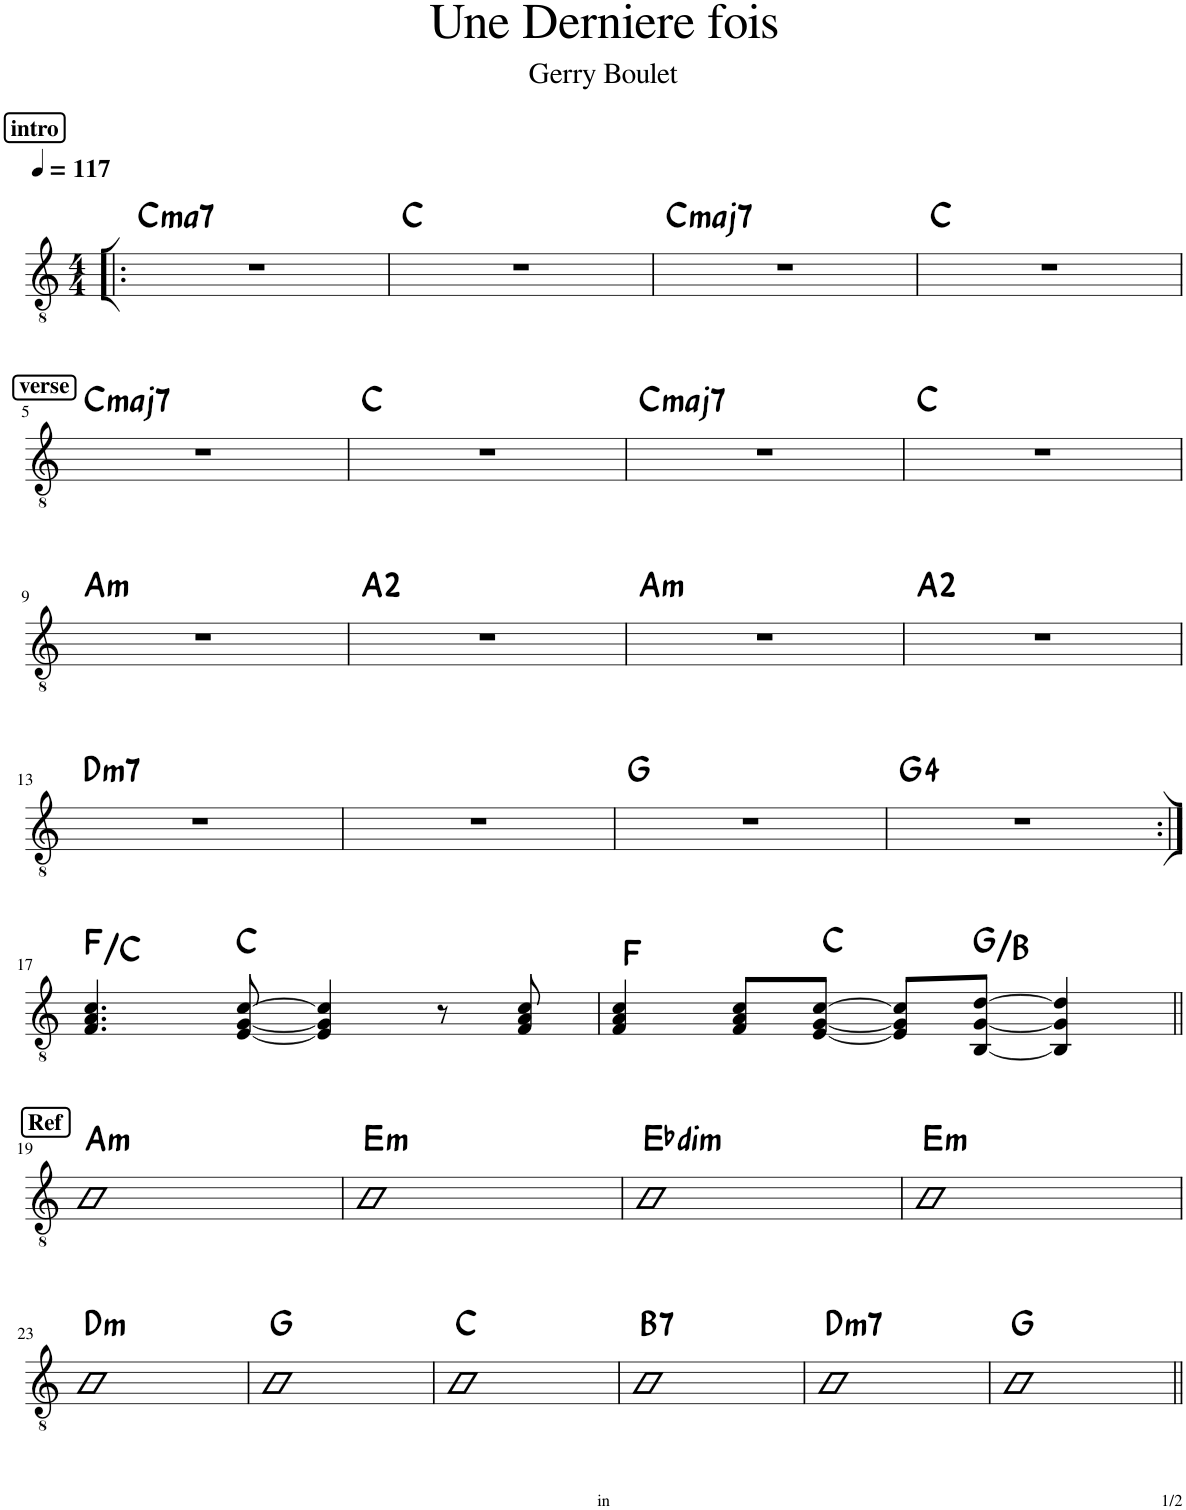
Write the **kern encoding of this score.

**kern	**harte
*part1	*part1
*staff1	*
*I"Classical Guitar	*
*I'Guit.	*
*clefGv2	*
*k[]	*
*M4/4	*
*MM117	*
!!LO:REH:place=s1:a:B:cj:fs=11:t=intro
=1!|:	=1!|:
!	!LO:H:kt=ma7
1r	C:maj7
=2	=2
1r	C:maj
=3	=3
!	!LO:H:kt=maj7
1r	C:maj7
=4	=4
1r	C:maj
!!LO:LB:g=z
!!LO:REH:place=s1:a:B:cj:fs=11:t=verse
=5	=5
!	!LO:H:kt=maj7
1r	C:maj7
=6	=6
1r	C:maj
=7	=7
!	!LO:H:kt=maj7
1r	C:maj7
=8	=8
1r	C:maj
!!LO:LB:g=z
=9	=9
!	!LO:H:kt=m
1r	A:min
=10	=10
1r	A:maj(2)
=11	=11
!	!LO:H:kt=m
1r	A:min
=12	=12
1r	A:maj(2)
!!LO:LB:g=z
=13	=13
!	!LO:H:kt=m7
1r	D:min7
=14	=14
1r	.
=15	=15
1r	G:maj
=16	=16
1r	G:maj(4)
!!LO:LB:g=z
=17:|!	=17:|!
4.F/ 4.A/ 4.c/	F:maj/5
[8E/ [8G/ [8c/	.
4E/] 4G/] 4c/]	C:maj
8r	.
8F/ 8A/ 8c/	.
=18	=18
4F/ 4A/ 4c/	F:maj
8F/ 8A/ 8c/L	.
[8E/ [8G/ [8c/J	.
8E/] 8G/] 8c/]L	C:maj
[8BB/ [8G/ [8d/J	G:maj/3
4BB/] 4G/] 4d/]	.
!!LO:LB:g=z
!!LO:REH:place=s1:a:B:cj:fs=11:t=Ref
=19||	=19||
!	!LO:H:kt=m
1A	A:min
=20	=20
!	!LO:H:kt=m
1A	E:min
=21	=21
!	!LO:H:kt=dim
1A	Eb:dim
=22	=22
!	!LO:H:kt=m
1A	E:min
!!LO:LB:g=z
=23	=23
!	!LO:H:kt=m
1A	D:min
=24	=24
1A	G:maj
=25	=25
1A	C:maj
=26	=26
!	!LO:H:kt=7
1A	B:7
=27	=27
!	!LO:H:kt=m7
1A	D:min7
=28	=28
1A	G:maj
=||	=||
*-	*-
